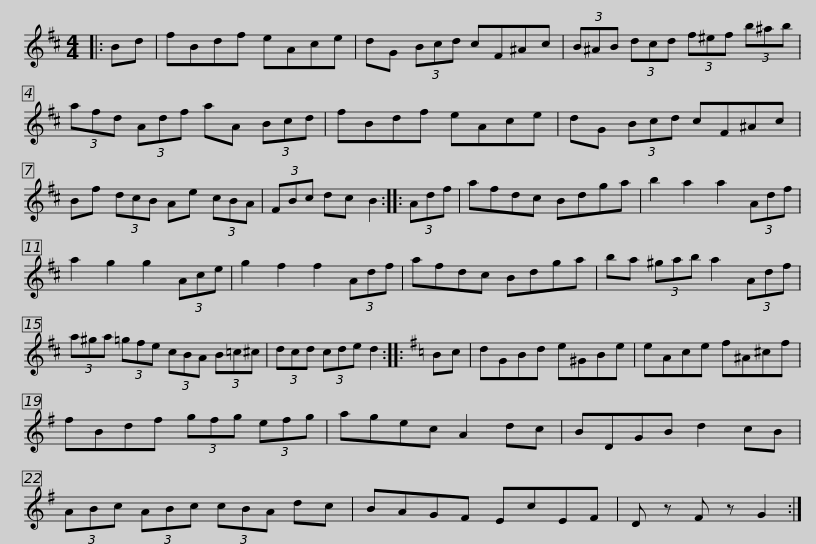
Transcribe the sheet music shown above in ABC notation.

X:1
L:1/8
M:4/4
I:linebreak $
K:Bmin
V:1 treble
V:1
|: Bd | fBdf eAce | dG (3Bcd cF^Ac | (3B^AB (3dcd (3f^ef (3b^ab |$ (3afd (3Adf aA (3Bcd | %5
 fBdf eAce | dG (3Bcd cF^Ac | Bf (3dcB Ae (3cBA | (3FBc dc B2 ::$ (3Adf | %10
 afdc Bdga | b2 a2 a2 (3Adf | a2 g2 g2 (3Ace | g2 f2 f2 (3Adf | afdc Bdga |$ %15
 ba (3^gab a2 (3Adf | (3a^ga (3=gfe (3cBA (3B=c^c | (3dcd (3cde d2 ::[K:G] Bc |$ dGBd e^GBe | %20
 eAce f^A^cf | fBdf (3gfg (3efg | agec A2 dc | BDGB d2 cB |$ (3ABc (3ABc (3cBA dc | %25
 BAGF EcEF | D z F z G2 :| %27
